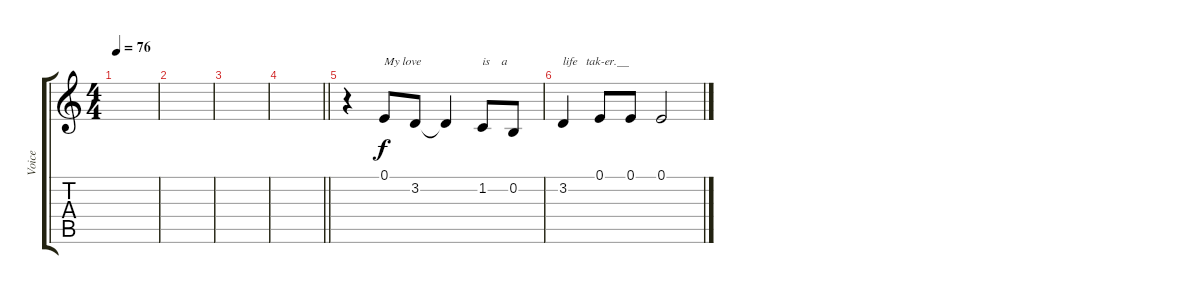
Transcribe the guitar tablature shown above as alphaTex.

\track ("Voice" "Voice") {instrument lead2sawtooth}
\staff {score tabs}
\tuning (E4 B3 G3 D3 A2 E2) {hide}
\ts (4 4)
\tempo 76
\clef g2
\ks c
|
|
|
\barLineRight lightlight
|
r.4 0.1.8{txt "My love"} 3.2.8 3.2{t}.4 1.2.8{txt "is    a"} 0.2.8 |
3.2.4{txt "life   tak-er.__"} 0.1.8 0.1.8 0.1.2
